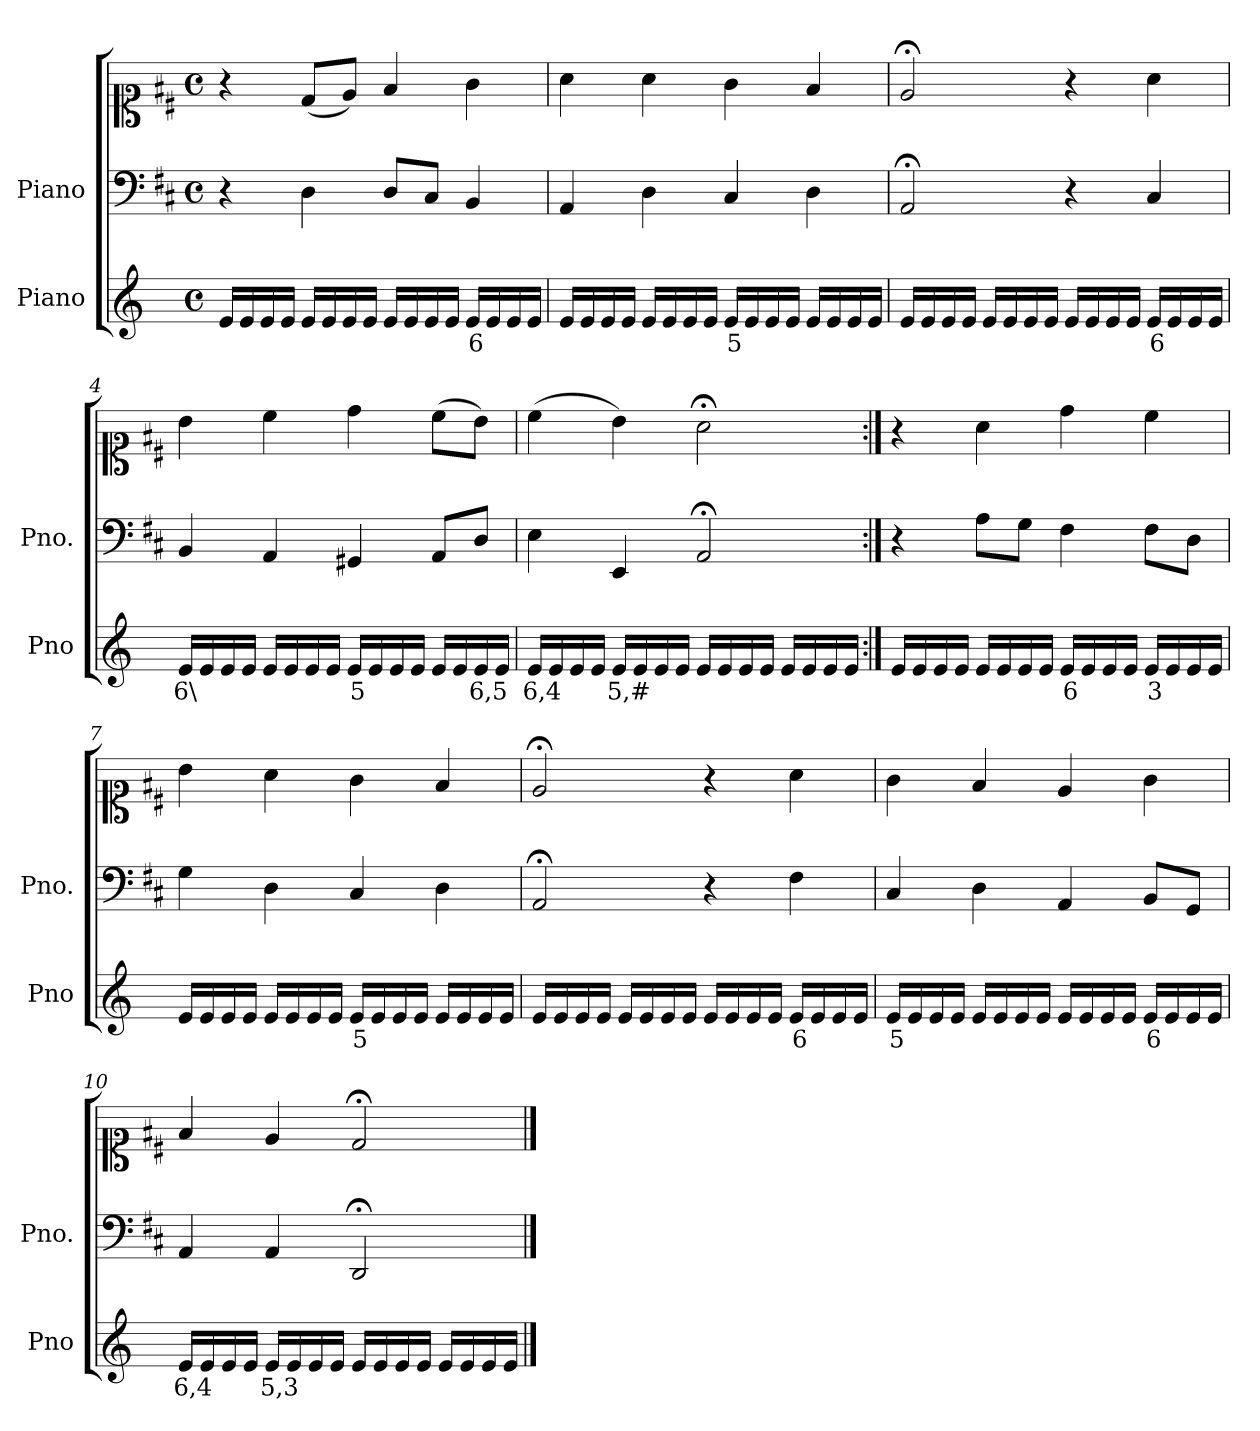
**kern	**text	**kern	**kern
*part2	*part2	*part1	*part1
*staff3	*staff3	*staff2	*staff1
*I"Piano	*	*I"Piano	*
*I'Pno	*	*I'Pno.	*
*clefG2	*	*clefF4	*clefC1
*k[]	*	*k[f#c#]	*k[f#c#]
*M4/4	*	*M4/4	*M4/4
*met(c)	*	*met(c)	*met(c)
=1	=1	=1	=1
16e/LL	.	4r	4r
16e/	.	.	.
16e/	.	.	.
16e/JJ	.	.	.
16e/LL	.	4D\	(<8d/L
16e/	.	.	.
16e/	.	.	8e/J)
16e/JJ	.	.	.
16e/LL	.	8D/L	4f#/
16e/	.	.	.
!	!LO:LY:b	!	!
16e/	_	8C#/J	.
16e/JJ	.	.	.
!	!LO:LY:b	!	!
16e/LL	6	4BB/	4g\
16e/	.	.	.
16e/	.	.	.
16e/JJ	.	.	.
=2	=2	=2	=2
16e/LL	.	4AA/	4a\
16e/	.	.	.
16e/	.	.	.
16e/JJ	.	.	.
16e/LL	.	4D\	4a\
16e/	.	.	.
16e/	.	.	.
16e/JJ	.	.	.
!	!LO:LY:b	!	!
16e/LL	5	4C#/	4g\
16e/	.	.	.
16e/	.	.	.
16e/JJ	.	.	.
16e/LL	.	4D\	4f#/
16e/	.	.	.
16e/	.	.	.
16e/JJ	.	.	.
=3	=3	=3	=3
16e/LL	.	2AA;</	2e;</
16e/	.	.	.
16e/	.	.	.
16e/JJ	.	.	.
16e/LL	.	.	.
16e/	.	.	.
16e/	.	.	.
16e/JJ	.	.	.
16e/LL	.	4r	4r
16e/	.	.	.
16e/	.	.	.
16e/JJ	.	.	.
!	!LO:LY:b	!	!
16e/LL	6	4C#/	4a\
16e/	.	.	.
16e/	.	.	.
16e/JJ	.	.	.
=4	=4	=4	=4
!	!LO:LY:b	!	!
16e/LL	6\	4BB/	4b\
16e/	.	.	.
16e/	.	.	.
16e/JJ	.	.	.
16e/LL	.	4AA/	4cc#\
16e/	.	.	.
16e/	.	.	.
16e/JJ	.	.	.
!	!LO:LY:b	!	!
16e/LL	5	4GG#X/	4dd\
16e/	.	.	.
16e/	.	.	.
16e/JJ	.	.	.
16e/LL	.	8AA/L	(>8cc#\L
16e/	.	.	.
!	!LO:LY:b	!	!
16e/	6,5	8D/J	8b\J)
16e/JJ	.	.	.
=5	=5	=5	=5
!	!LO:LY:b	!	!
16e/LL	6,4	4E\	(>4cc#\
16e/	.	.	.
16e/	.	.	.
16e/JJ	.	.	.
!	!LO:LY:b	!	!
16e/LL	5,#	4EE/	4b\)
16e/	.	.	.
16e/	.	.	.
16e/JJ	.	.	.
16e/LL	.	2AA;</	2a;<\
16e/	.	.	.
16e/	.	.	.
16e/JJ	.	.	.
16e/LL	.	.	.
16e/	.	.	.
16e/	.	.	.
16e/JJ	.	.	.
=6:|!	=6:|!	=6:|!	=6:|!
16e/LL	.	4r	4r
16e/	.	.	.
16e/	.	.	.
16e/JJ	.	.	.
16e/LL	.	8A\L	4a\
16e/	.	.	.
!	!LO:LY:b	!	!
16e/	_	8G\J	.
16e/JJ	.	.	.
!	!LO:LY:b	!	!
16e/LL	6	4F#\	4dd\
16e/	.	.	.
16e/	.	.	.
16e/JJ	.	.	.
!	!LO:LY:b	!	!
16e/LL	3	8F#\L	4cc#\
16e/	.	.	.
!	!LO:LY:b	!	!
16e/	_	8D\J	.
16e/JJ	.	.	.
=7	=7	=7	=7
16e/LL	.	4G\	4b\
16e/	.	.	.
16e/	.	.	.
16e/JJ	.	.	.
16e/LL	.	4D\	4a\
16e/	.	.	.
16e/	.	.	.
16e/JJ	.	.	.
!	!LO:LY:b	!	!
16e/LL	5	4C#/	4g\
16e/	.	.	.
16e/	.	.	.
16e/JJ	.	.	.
16e/LL	.	4D\	4f#/
16e/	.	.	.
16e/	.	.	.
16e/JJ	.	.	.
=8	=8	=8	=8
16e/LL	.	2AA;</	2e;</
16e/	.	.	.
16e/	.	.	.
16e/JJ	.	.	.
16e/LL	.	.	.
16e/	.	.	.
16e/	.	.	.
16e/JJ	.	.	.
16e/LL	.	4r	4r
16e/	.	.	.
16e/	.	.	.
16e/JJ	.	.	.
!	!LO:LY:b	!	!
16e/LL	6	4F#\	4a\
16e/	.	.	.
16e/	.	.	.
16e/JJ	.	.	.
=9	=9	=9	=9
!	!LO:LY:b	!	!
16e/LL	5	4C#/	4g\
16e/	.	.	.
16e/	.	.	.
16e/JJ	.	.	.
16e/LL	.	4D\	4f#/
16e/	.	.	.
16e/	.	.	.
16e/JJ	.	.	.
16e/LL	.	4AA/	4e/
16e/	.	.	.
16e/	.	.	.
16e/JJ	.	.	.
!	!LO:LY:b	!	!
16e/LL	6	8BB/L	4g\
16e/	.	.	.
!	!LO:LY:b	!	!
16e/	_	8GG/J	.
16e/JJ	.	.	.
=10	=10	=10	=10
!	!LO:LY:b	!	!
16e/LL	6,4	4AA/	4f#/
16e/	.	.	.
16e/	.	.	.
16e/JJ	.	.	.
!	!LO:LY:b	!	!
16e/LL	5,3	4AA/	4e/
16e/	.	.	.
16e/	.	.	.
16e/JJ	.	.	.
16e/LL	.	2DD;</	2d;</
16e/	.	.	.
16e/	.	.	.
16e/JJ	.	.	.
16e/LL	.	.	.
16e/	.	.	.
16e/	.	.	.
16e/JJ	.	.	.
==	==	==	==
*-	*-	*-	*-
